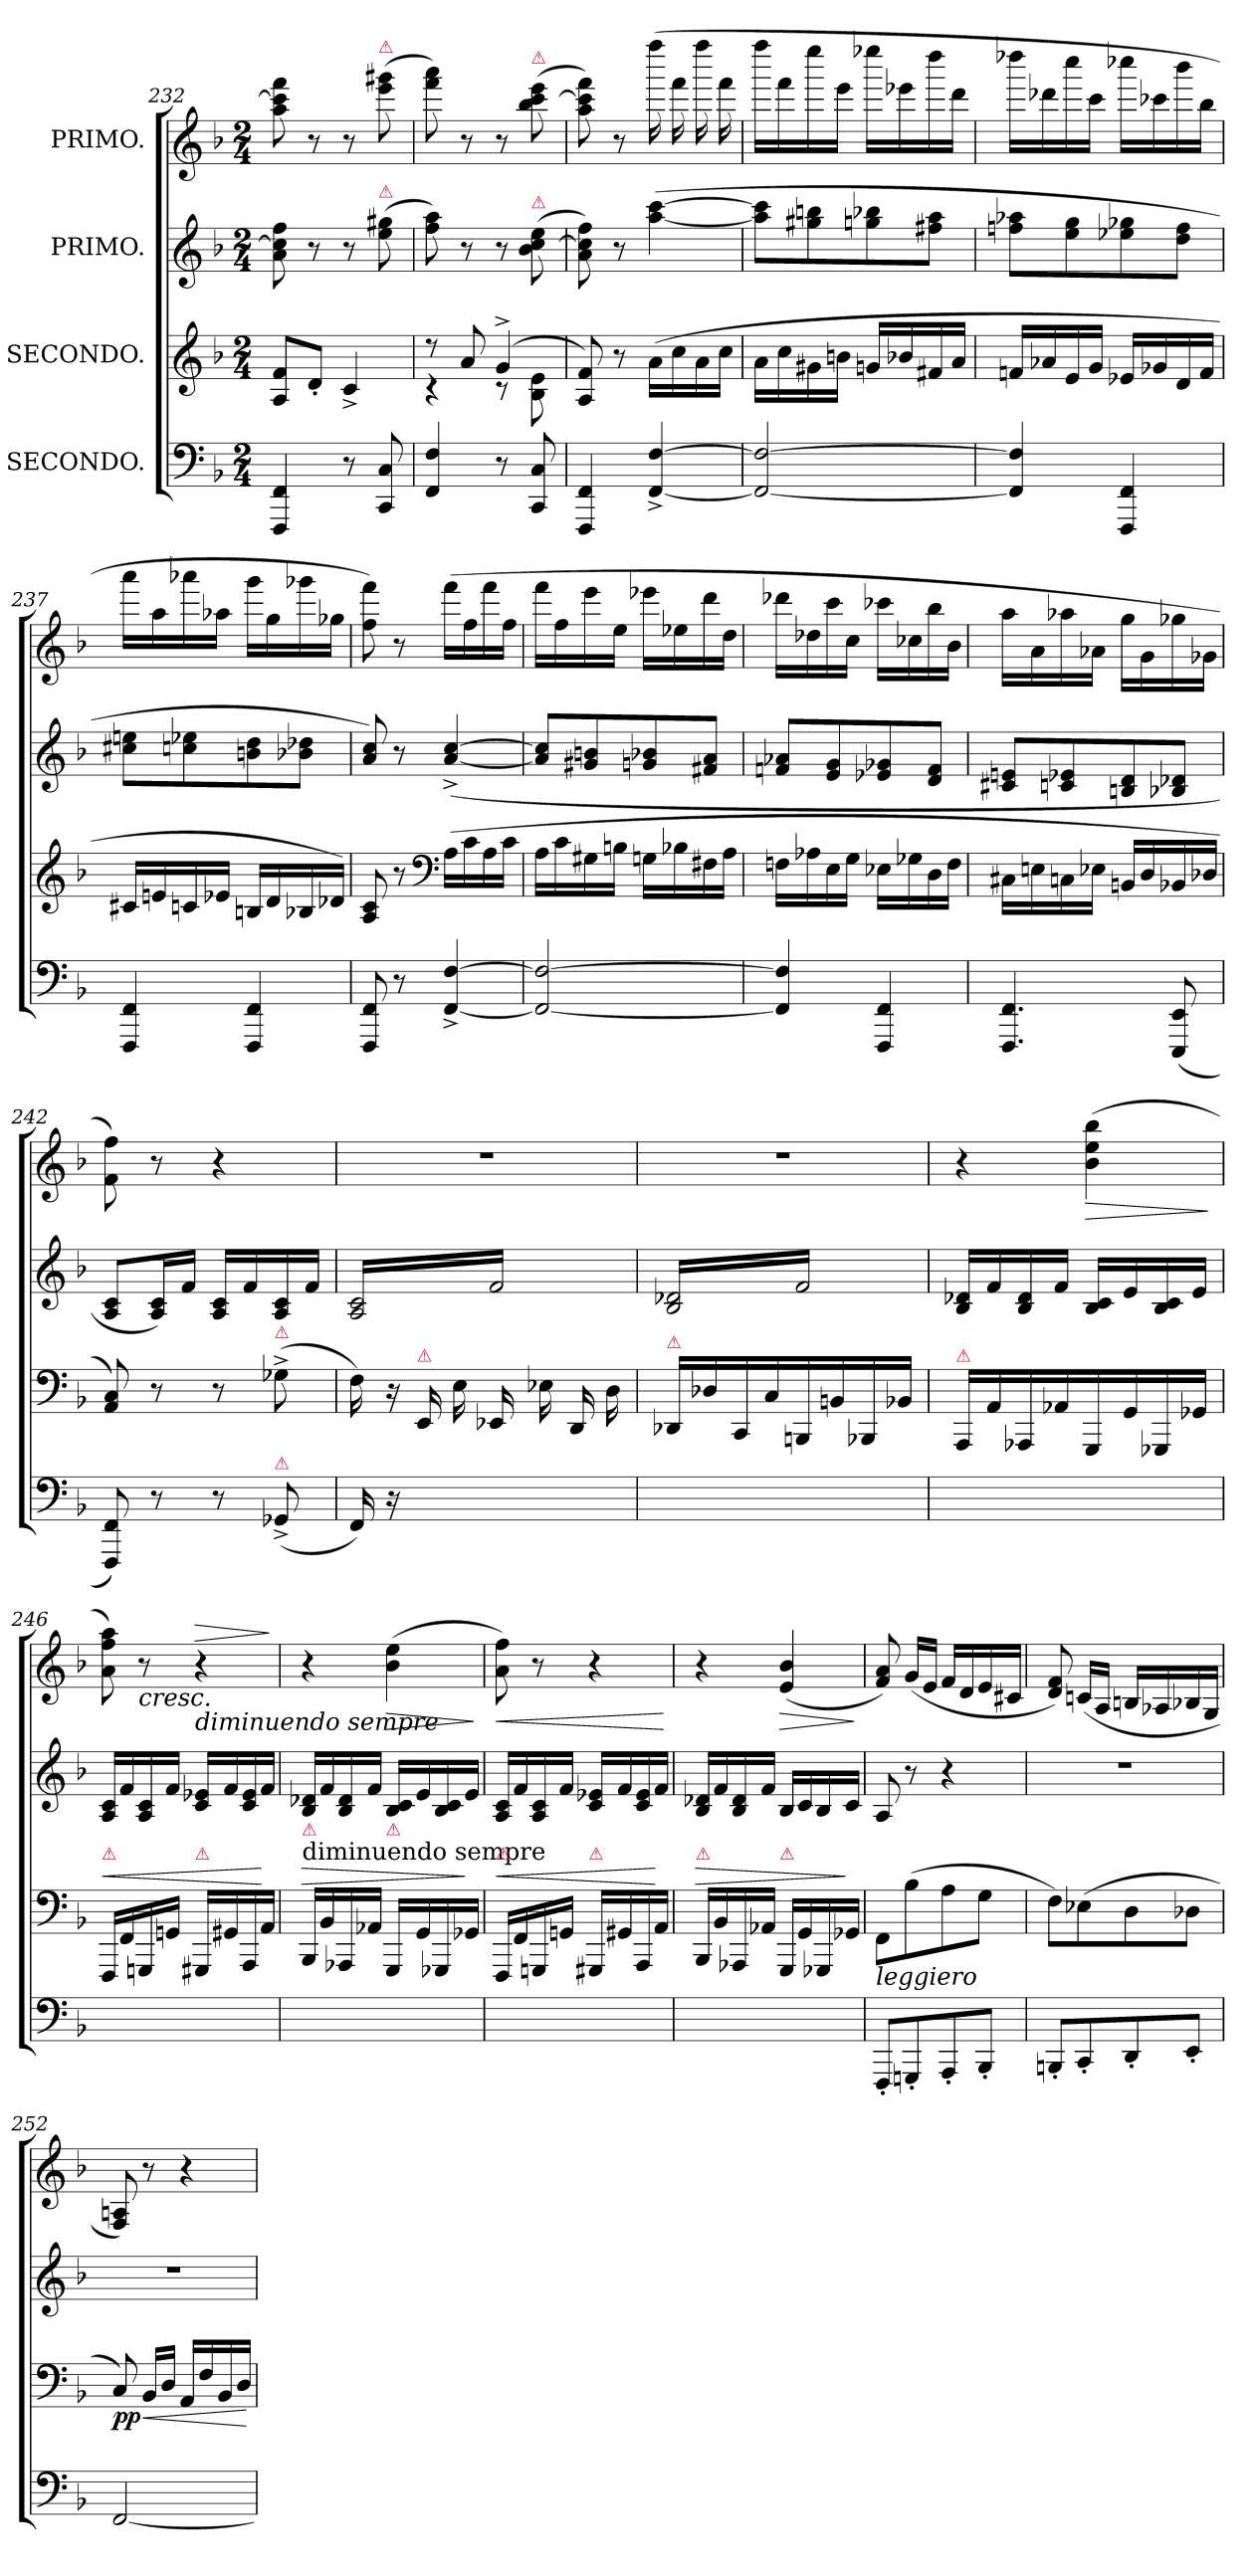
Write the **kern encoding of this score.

**kern	**kern	**dynam	**kern	**kern	**dynam
*part4	*part3	*part3	*part2	*part1	*part1
*staff4	*staff3	*staff3	*staff2	*staff1	*staff1
*I"SECONDO.	*I"SECONDO.	*	*I"PRIMO.	*I"PRIMO.	*
*clefF4	*clefG2	*	*clefG2	*clefG2	*
*k[b-]	*k[b-]	*	*k[b-]	*k[b-]	*
*d:	*d:	*	*d:	*d:	*
*M2/4	*M2/4	*	*M2/4	*M2/4	*
=232	=232	=232	=232	=232	=232
4FFF/ 4FF/	8A/ 8f/L	.	8a\ 8cc]\ 8ff\	8aa\ 8ccc]\ 8fff\	.
.	8d'/J	.	8r	8r	.
8r	4c^>/	.	8r	8r	.
!	!	!	!	!LO:TX:a:color=crimson:t=⚠	!
!	!	!	!LO:TX:a:color=crimson:t=⚠	!	!
8CC/ 8C/	.	.	(8ee\ 8gg#X\	(8eee\ 8ggg#X\	.
=233	=233	=233	=233	=233	=233
*	*^	*	*	*	*
4FF/ 4F/	8r	4r	.	8ff\ 8aa\)	8fff\ 8aaa\)	.
.	8a/	.	.	8r	8r	.
8r	(4g^/	8r	.	8r	8r	.
!	!	!	!	!	!LO:TX:a:color=crimson:t=⚠	!
!	!	!	!	!LO:TX:a:color=crimson:t=⚠	!	!
8CC/ 8C/	.	8B-\ 8e\	.	(8b-\ [8cc\ 8ee\	(8bb-\ [8ccc\ 8eee\	.
*	*v	*v	*	*	*	*
=234	=234	=234	=234	=234	=234
4FFF/ 4FF/	8A/ 8f/)	.	8a\ 8cc]\ 8ff\)	8aa\ 8ccc]\ 8fff\)	.
.	8r	.	8r	8r	.
[4FF^>/ [4F^>/	(16a\LL	.	([4aa\ [4ccc\	(16ffff\	.
.	16cc\	.	.	16fff\	.
.	16a\	.	.	16ffff\	.
.	16cc\JJ	.	.	16fff\	.
=235	=235	=235	=235	=235	=235
2FF_/ 2F_/	16a\LL	.	8aa]\ 8ccc]\L	16ffff\LL	.
.	16cc\	.	.	16fff\	.
.	16g#X\	.	8gg#X\ 8bbn\	16eeee\	.
.	16bn\JJ	.	.	16eee\JJ	.
.	16gn/LL	.	8ggn\ 8bb-X\	16eeee-X\LL	.
.	16b-X/	.	.	16eee-X\	.
.	16f#X/	.	8ff#X\ 8aa\J	16dddd\	.
.	16a/JJ	.	.	16ddd\JJ	.
=236	=236	=236	=236	=236	=236
4FF]/ 4F]/	16fn/LL	.	8ffn\ 8aa-X\L	16dddd-X\LL	.
.	16a-X/	.	.	16ddd-X\	.
.	16e/	.	8ee\ 8gg\	16cccc\	.
.	16g/JJ	.	.	16ccc\JJ	.
4FFF/ 4FF/	16e-X/LL	.	8ee-X\ 8gg-X\	16cccc-X\LL	.
.	16g-X/	.	.	16ccc-X\	.
.	16d/	.	8dd\ 8ff\J	16bbb-\	.
.	16f/JJ	.	.	16bb-\JJ	.
=237	=237	=237	=237	=237	=237
4FFF/ 4FF/	16c#X/LL	.	8cc#X\ 8een\L	16aaa\LL	.
.	16en/	.	.	16aa\	.
.	16cn/	.	8ccn\ 8ee-X\	16aaa-X\	.
.	16e-X/JJ	.	.	16aa-X\JJ	.
4FFF/ 4FF/	16Bn/LL	.	8bn\ 8dd\	16ggg\LL	.
.	16d/	.	.	16gg\	.
.	16B-X/	.	8b-X\ 8dd-X\J	16ggg-X\	.
.	16d-X/JJ)	.	.	16gg-X\JJ	.
=238	=238	=238	=238	=238	=238
8FFF/ 8FF/	8A/ 8c/	.	8a/ 8cc/)	8ff\ 8fff\)	.
8r	8r	.	8r	8r	.
*	*clefF4	*	*	*	*
[4FF^>/ [4F^>/	(16A\LL	.	(>[4a^>/ [4cc^>/	(16fff\LL	.
.	16c\	.	.	16ff\	.
.	16A\	.	.	16fff\	.
.	16c\JJ	.	.	16ff\JJ	.
=239	=239	=239	=239	=239	=239
2FF_/ 2F_/	16A\LL	.	8a]/ 8cc]/L	16fff\LL	.
.	16c\	.	.	16ff\	.
.	16G#X\	.	8g#X/ 8bn/	16eee\	.
.	16Bn\JJ	.	.	16ee\JJ	.
.	16Gn\LL	.	8gn/ 8b-X/	16eee-X\LL	.
.	16B-X\	.	.	16ee-X\	.
.	16F#X\	.	8f#X/ 8a/J	16ddd\	.
.	16A\JJ	.	.	16dd\JJ	.
=240	=240	=240	=240	=240	=240
4FF]/ 4F]/	16Fn\LL	.	8fn/ 8a-X/L	16ddd-X\LL	.
.	16A-X\	.	.	16dd-X\	.
.	16E\	.	8e/ 8g/	16ccc\	.
.	16G\JJ	.	.	16cc\JJ	.
4FFF/ 4FF/	16E-X\LL	.	8e-X/ 8g-X/	16ccc-X\LL	.
.	16G-X\	.	.	16cc-X\	.
.	16D\	.	8d/ 8f/J	16bb-\	.
.	16F\JJ	.	.	16b-\JJ	.
=241	=241	=241	=241	=241	=241
4.FFF/ 4.FF/	16C#X\LL	.	8c#X/ 8en/L	16aa\LL	.
.	16En\	.	.	16a\	.
.	16Cn\	.	8cn/ 8e-X/	16aa-X\	.
.	16E-X\JJ	.	.	16a-X\JJ	.
.	16BBn/LL	.	8Bn/ 8d/	16gg\LL	.
.	16D/	.	.	16g\	.
(8EEE/ 8EE/	16BB-X/	.	8B-X/ 8d-X/J	16gg-X\	.
.	16D-X/JJ	.	.	16g-X\JJ	.
=242	=242	=242	=242	=242	=242
8FFF/ 8FF/)	8AA/ 8C/)	.	8A/ 8c/L	8f\ 8ff\)	.
8r	8r	.	(16A/ 16c/L)	8r	.
.	.	.	16f/JJ	.	.
8r	8r	.	16A/ 16c/LL	4r	.
.	.	.	16f/	.	.
!	!LO:TX:a:color=crimson:t=⚠	!	!	!	!
!LO:TX:a:color=crimson:t=⚠	!	!	!	!	!
(8GG-X^>/	(8G-X^\	.	16A/ 16c/	.	.
.	.	.	16f/JJ	.	.
=243	=243	=243	=243	=243	=243
*	*	*	*tremolo	*	*
16FF/)	16F\)	.	16A/ 16c/LL	2r	.
16r	16r	.	16f/	.	.
!	!LO:TX:a:color=crimson:t=⚠	!	!	!	!
8ryy	16EE/	.	16A/ 16c/	.	.
.	16E\	.	16f/	.	.
4ryy	16EE-X/	.	16A/ 16c/	.	.
.	16E-X\	.	16f/	.	.
.	16DD/	.	16A/ 16c/	.	.
.	16D\	.	16f/JJ	.	.
=244	=244	=244	=244	=244	=244
!	!LO:TX:a:color=crimson:t=⚠	!	!	!	!
2ryy	16DD-X/LL	.	16B-/ 16d-X/LL	2r	.
.	16D-X\	.	16f/)	.	.
.	16CC/	.	16B-/ 16d-X/	.	.
.	16C\	.	16f/)	.	.
.	16BBBn/	.	16B-/ 16d-X/	.	.
.	16BBn\	.	16f/)	.	.
.	16BBB-X/	.	16B-/ 16d-X/	.	.
.	16BB-X\JJ	.	16f/)JJ	.	.
*	*	*	*Xtremolo	*	*
=245	=245	=245	=245	=245	=245
!	!LO:TX:a:color=crimson:t=⚠	!	!	!	!
2ryy	16AAA/LL	.	16B-/ 16d-X/LL	4r	.
.	16AA\	.	16f/	.	.
.	16AAA-X/	.	16B-/ 16d-/	.	.
.	16AA-X\	.	16f/JJ	.	.
.	16GGG/	.	16B-/ 16c/LL	(4b-\ 4ee\ 4bb-\	>
.	16GG\	.	16e/	.	.
.	16GGG-X/	.	16B-/ 16c/	.	.
.	16GG-X\JJ	.	16e/JJ	.	.
.	.	.	.	.	]
=246	=246	=246	=246	=246	=246
!	!LO:TX:a:color=crimson:t=⚠	!	!	!	!
!	!	!LO:HP:a	!	!	!
2ryy	16FFF/LL	<	16A/ 16c/LL	8a\ 8ff\ 8aa\)	.
.	16FF\	.	16f/	.	.
!	!	!	!	!	!LO:HP:b
.	16GGGn/	.	16A/ 16c/	8r	<
.	16GGn\JJ	.	16f/JJ	.	.
!	!	!	!	!LO:TX:b:i:t=diminuendo sempre	!
!	!LO:TX:a:color=crimson:t=⚠	!	!	!	!
!	!	!	!	!	!LO:HP:a
.	16GGG#X/LL	.	16c/ 16e-X/LL	4r	>
.	16GG#X\	.	16f/	.	.
.	16AAA/	.	16c/ 16e-/	.	.
.	16AA\JJ	[	16f/JJ	.	.
.	.	.	.	.	[ ]
=247	=247	=247	=247	=247	=247
!	!LO:TX:a:t=diminuendo sempre	!	!	!	!
!	!LO:TX:a:color=crimson:t=⚠	!	!	!	!
!	!	!LO:HP:a	!	!	!
2ryy	16BBB-/LL	>	16B-/ 16d-X/LL	4r	.
.	16BB-\	.	16f/	.	.
.	16AAA-X/	.	16B-/ 16d-/	.	.
.	16AA-X\JJ	.	16f/JJ	.	.
!	!LO:TX:a:color=crimson:t=⚠	!	!	!	!
.	16GGG/LL	.	16B-/ 16c/LL	(4b-\ 4ee\	>
.	16GG\	.	16e/	.	.
.	16GGG-X/	.	16B-/ 16c/	.	.
.	16GG-X\JJ	]	16e/JJ	.	.
.	.	.	.	.	]
=248	=248	=248	=248	=248	=248
!	!LO:TX:a:color=crimson:t=⚠	!	!	!	!
!	!	!LO:HP:a	!	!	!LO:HP:b
2ryy	16FFF/LL	<	16A/ 16c/LL	8a\ 8ff\)	<
.	16FF\	.	16f/	.	.
.	16GGGn/	.	16A/ 16c/	8r	.
.	16GGn\JJ	.	16f/JJ	.	.
!	!LO:TX:a:color=crimson:t=⚠	!	!	!	!
.	16GGG#X/LL	.	16c/ 16e-X/LL	4r	.
.	16GG#X\	.	16f/	.	.
.	16AAA/	.	16c/ 16e-/	.	.
.	16AA\JJ	[	16f/JJ	.	.
.	.	.	.	.	[
=249	=249	=249	=249	=249	=249
!	!LO:TX:a:color=crimson:t=⚠	!	!	!	!
!	!	!LO:HP:a	!	!	!
2ryy	16BBB-/LL	>	16B-/ 16d-X/LL	4r	.
.	16BB-\	.	16f/	.	.
.	16AAA-X/	.	16B-/ 16d-/	.	.
.	16AA-X\JJ	.	16f/JJ	.	.
!	!LO:TX:a:color=crimson:t=⚠	!	!	!	!
.	16GGG/LL	.	16B-/LL	(>4e/ 4b-/	>
.	16GG\	.	16c/	.	.
.	16GGG-X/	.	16B-/	.	.
.	16GG-X\JJ	]	16c/JJ	.	.
.	.	.	.	.	]
=250	=250	=250	=250	=250	=250
!	!LO:TX:b:i:t=leggiero	!	!	!	!
8FFF'/L	8FF\L	.	8A/	8f/ 8a/)	.
8GGGn'/	(8B-\	.	8r	(>16g/LL	.
.	.	.	.	16e/JJ	.
8AAA'/	8A\	.	4r	16f/LL	.
.	.	.	.	16d/	.
8BBB-'/J	8G\J	.	.	16e/	.
.	.	.	.	16c#X/JJ	.
=251	=251	=251	=251	=251	=251
8BBBn'/L	8F\L)	.	2r	8d/ 8f/)	.
8CC'/	(8E-X\	.	.	(>16cn/LL	.
.	.	.	.	16A/JJ	.
8DD'/	8D\	.	.	16Bn/LL	.
.	.	.	.	16A-X/	.
8EE'/J	8D-X\J	.	.	16B-X/	.
.	.	.	.	16G/JJ	.
=252	=252	=252	=252	=252	=252
[2FF/	8C/)	pp	2r	8F/ 8An/)	.
.	16BB-/LL	<	.	8r	.
.	16D/JJ	.	.	.	.
.	16AA/LL	.	.	4r	.
.	16F/	.	.	.	.
.	16BB-/	.	.	.	.
.	16D/JJ	.	.	.	.
.	.	[	.	.	.
=	=	=	=	=	=
*-	*-	*-	*-	*-	*-
